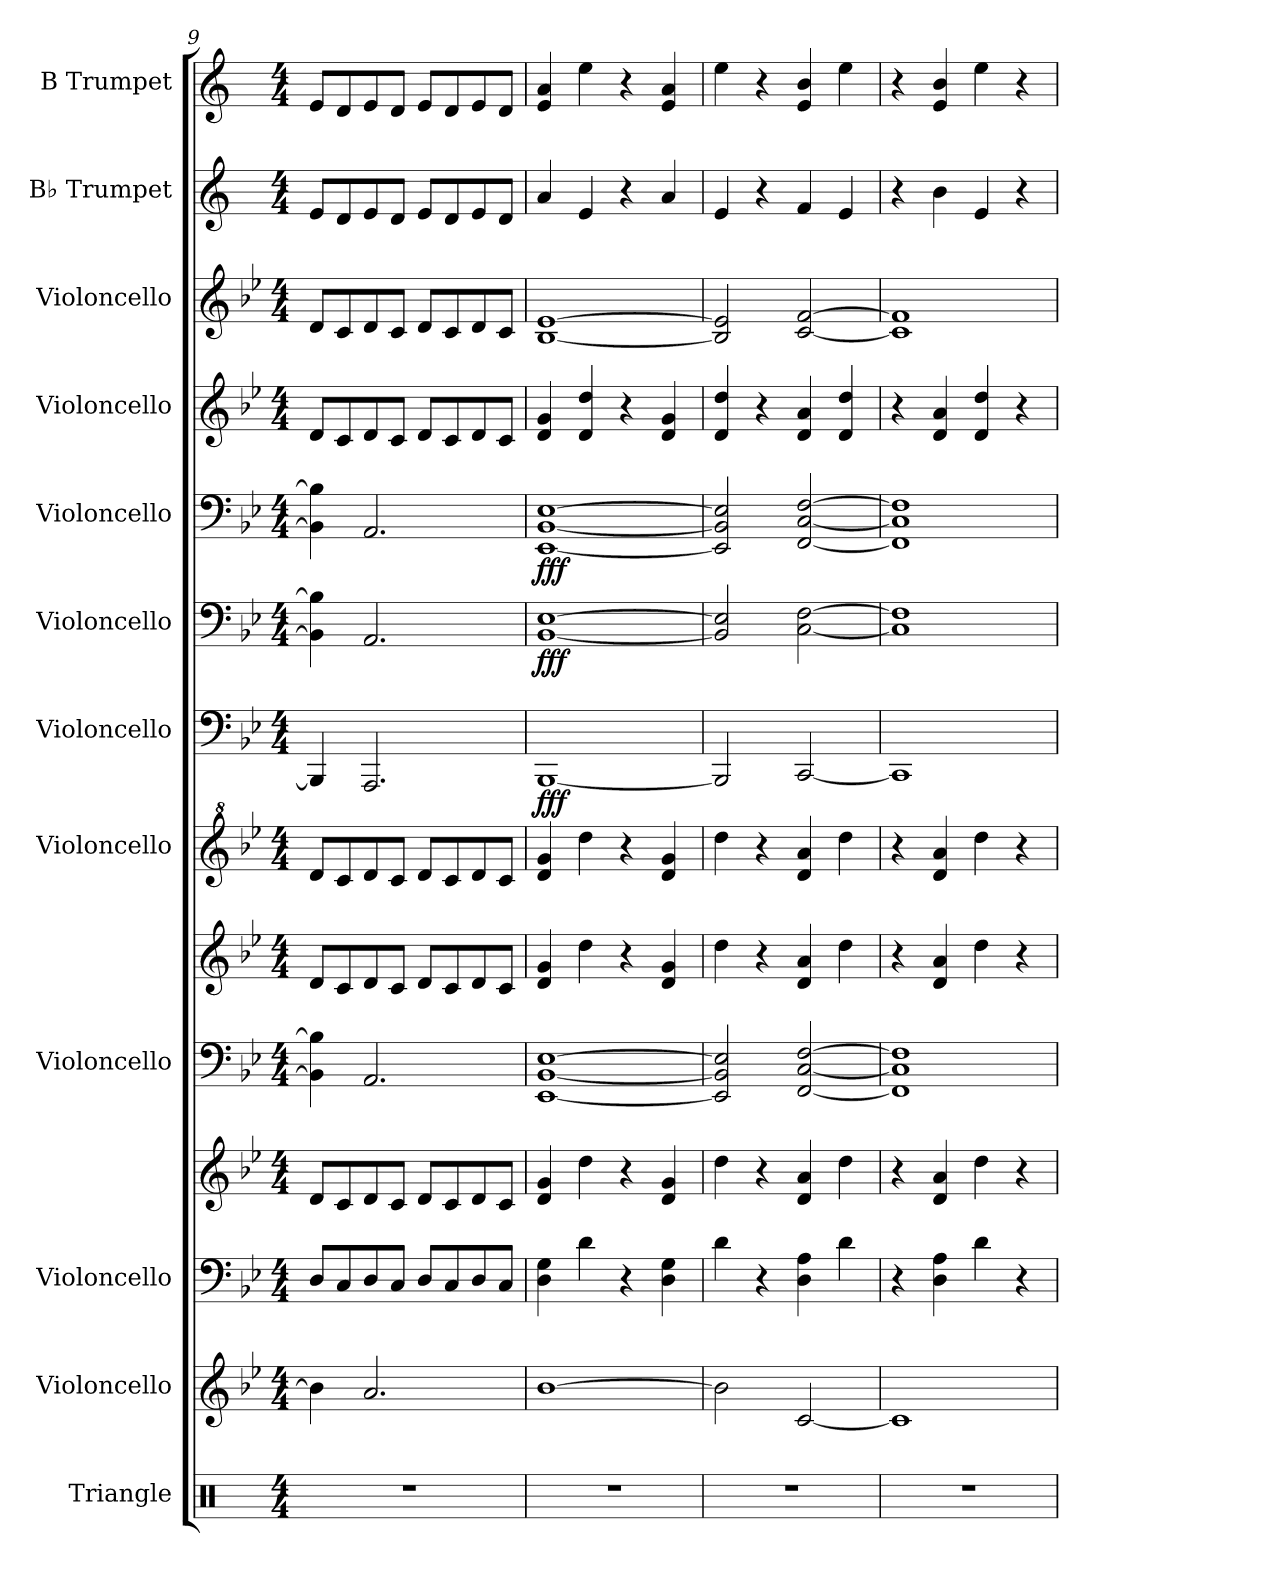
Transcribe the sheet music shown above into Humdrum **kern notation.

**kern	**kern	**kern	**kern	**kern	**kern	**kern	**kern	**dynam	**kern	**dynam	**kern	**dynam	**kern	**kern	**kern	**kern
*part12	*part11	*part10	*part10	*part9	*part9	*part8	*part7	*part7	*part6	*part6	*part5	*part5	*part4	*part3	*part2	*part1
*staff14	*staff13	*staff12	*staff11	*staff10	*staff9	*staff8	*staff7	*staff7	*staff6	*staff6	*staff5	*staff5	*staff4	*staff3	*staff2	*staff1
*I"Triangle	*I"Violoncello	*I"Violoncello	*	*I"Violoncello	*	*I"Violoncello	*I"Violoncello	*	*I"Violoncello	*	*I"Violoncello	*	*I"Violoncello	*I"Violoncello	*I"B♭ Trumpet	*I"B Trumpet
*I'Trgl.	*I'Vlc.	*I'Vlc.	*	*I'Vlc.	*	*I'Vlc.	*I'Vlc.	*	*I'Vlc.	*	*I'Vlc.	*	*I'Vlc.	*I'Vlc.	*I'B♭ Tpt.	*I'B Tpt.
!!LO:PB:g=z
*clefX	*clefG2	*clefF4	*clefG2	*clefF4	*clefG2	*clefG^2	*clefF4	*	*clefF4	*	*clefF4	*	*clefG2	*clefG2	*clefG2	*clefG2
*	*	*	*	*	*	*	*	*	*	*	*	*	*	*	*ITrd1c2	*ITrd1c2
*k[]	*k[b-e-]	*k[b-e-]	*k[b-e-]	*k[b-e-]	*k[b-e-]	*k[b-e-]	*k[b-e-]	*	*k[b-e-]	*	*k[b-e-]	*	*k[b-e-]	*k[b-e-]	*k[b-e-]	*k[b-e-]
*C:	*B-:	*B-:	*B-:	*B-:	*B-:	*B-:	*B-:	*	*B-:	*	*B-:	*	*B-:	*B-:	*B-:	*B-:
*M4/4	*M4/4	*M4/4	*M4/4	*M4/4	*M4/4	*M4/4	*M4/4	*	*M4/4	*	*M4/4	*	*M4/4	*M4/4	*M4/4	*M4/4
=9	=9	=9	=9	=9	=9	=9	=9	=9	=9	=9	=9	=9	=9	=9	=9	=9
1r	4b-\]	8D/L	8d/L	4BB-\] 4B-\]	8d/L	8dd/L	4BBB-/]	.	4BB-\] 4B-\]	.	4BB-\] 4B-\]	.	8d/L	8d/L	8d/L	8d/L
.	.	8C/	8c/	.	8c/	8cc/	.	.	.	.	.	.	8c/	8c/	8c/	8c/
.	2.a/	8D/	8d/	2.AA/	8d/	8dd/	2.AAA/	.	2.AA/	.	2.AA/	.	8d/	8d/	8d/	8d/
.	.	8C/J	8c/J	.	8c/J	8cc/J	.	.	.	.	.	.	8c/J	8c/J	8c/J	8c/J
.	.	8D/L	8d/L	.	8d/L	8dd/L	.	.	.	.	.	.	8d/L	8d/L	8d/L	8d/L
.	.	8C/	8c/	.	8c/	8cc/	.	.	.	.	.	.	8c/	8c/	8c/	8c/
.	.	8D/	8d/	.	8d/	8dd/	.	.	.	.	.	.	8d/	8d/	8d/	8d/
.	.	8C/J	8c/J	.	8c/J	8cc/J	.	.	.	.	.	.	8c/J	8c/J	8c/J	8c/J
=10	=10	=10	=10	=10	=10	=10	=10	=10	=10	=10	=10	=10	=10	=10	=10	=10
!	!	!	!	!	!	!	!	!LO:DY:b	!	!LO:DY:b	!	!LO:DY:b	!	!	!	!
1r	[1b-	4D\ 4G\	4d/ 4g/	[1EE- [1BB- [1E-	4d/ 4g/	4dd/ 4gg/	[1BBB-	fff	[1BB- [1E-	fff	[1EE- [1BB- [1E-	fff	4d/ 4g/	[1B- [1e-	4g/	4d/ 4g/
.	.	4d\	4dd\	.	4dd\	4ddd\	.	.	.	.	.	.	4d/ 4dd/	.	4d/	4dd\
.	.	4r	4r	.	4r	4r	.	.	.	.	.	.	4r	.	4r	4r
.	.	4D\ 4G\	4d/ 4g/	.	4d/ 4g/	4dd/ 4gg/	.	.	.	.	.	.	4d/ 4g/	.	4g/	4d/ 4g/
=11	=11	=11	=11	=11	=11	=11	=11	=11	=11	=11	=11	=11	=11	=11	=11	=11
1r	2b-\]	4d\	4dd\	2EE-/] 2BB-/] 2E-/]	4dd\	4ddd\	2BBB-/]	.	2BB-/] 2E-/]	.	2EE-/] 2BB-/] 2E-/]	.	4d/ 4dd/	2B-/] 2e-/]	4d/	4dd\
.	.	4r	4r	.	4r	4r	.	.	.	.	.	.	4r	.	4r	4r
.	[2c/	4D\ 4A\	4d/ 4a/	[2FF/ [2C/ [2F/	4d/ 4a/	4dd/ 4aa/	[2CC/	.	[2C\ [2F\	.	[2FF/ [2C/ [2F/	.	4d/ 4a/	[2c/ [2f/	4e-/	4d/ 4a/
.	.	4d\	4dd\	.	4dd\	4ddd\	.	.	.	.	.	.	4d/ 4dd/	.	4d/	4dd\
=12	=12	=12	=12	=12	=12	=12	=12	=12	=12	=12	=12	=12	=12	=12	=12	=12
1r	1c]	4r	4r	1FF] 1C] 1F]	4r	4r	1CC]	.	1C] 1F]	.	1FF] 1C] 1F]	.	4r	1c] 1f]	4r	4r
.	.	4D\ 4A\	4d/ 4a/	.	4d/ 4a/	4dd/ 4aa/	.	.	.	.	.	.	4d/ 4a/	.	4a\	4d/ 4a/
.	.	4d\	4dd\	.	4dd\	4ddd\	.	.	.	.	.	.	4d/ 4dd/	.	4d/	4dd\
.	.	4r	4r	.	4r	4r	.	.	.	.	.	.	4r	.	4r	4r
=	=	=	=	=	=	=	=	=	=	=	=	=	=	=	=	=
*-	*-	*-	*-	*-	*-	*-	*-	*-	*-	*-	*-	*-	*-	*-	*-	*-
